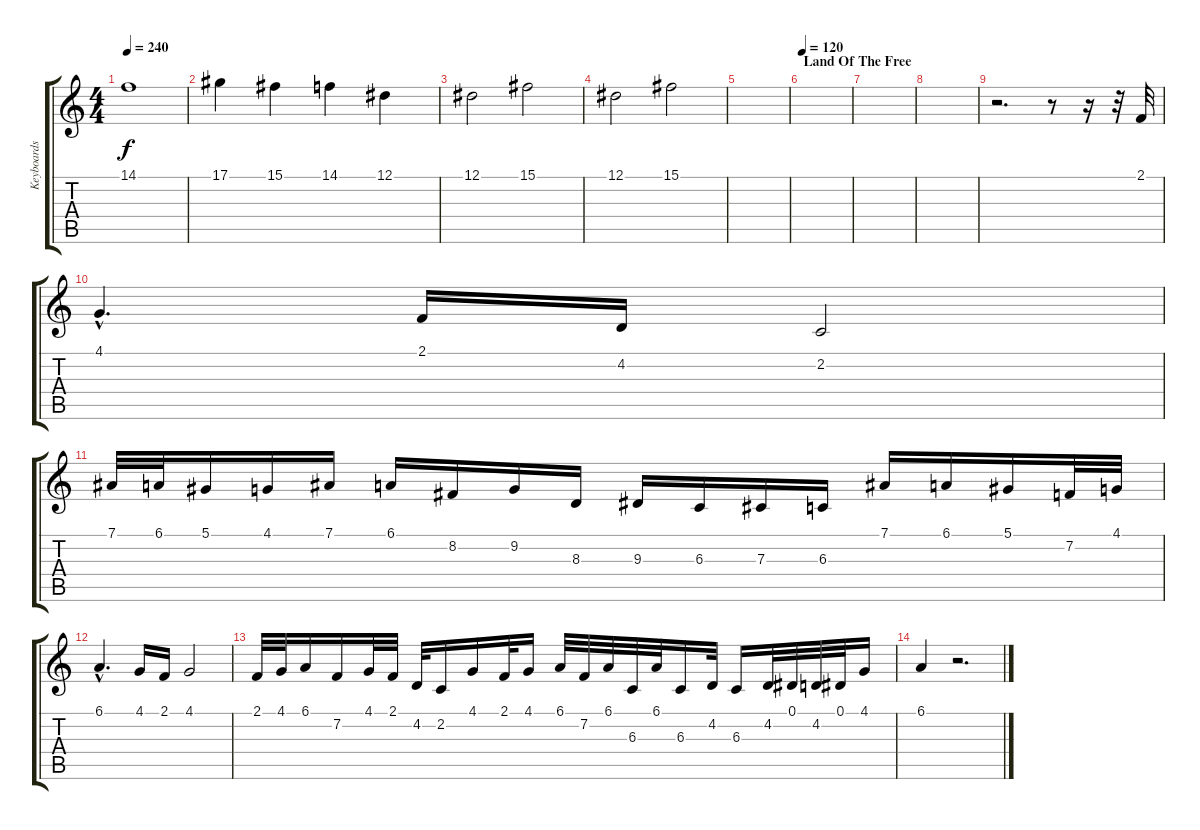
\track ("Keyboards" "Keyboards") {instrument harpsichord}
\staff {score tabs}
\tuning (Eb4 Bb3 Gb3 Db3 Ab2 Eb2) {hide}
\ts (4 4)
\tempo 240
\clef g2
\ks c
14.1.1{dy f} |
17.1.4 15.1.4 14.1.4 12.1.4 |
12.1.2 15.1.2 |
12.1.2 15.1.2 |
|
\section ("" "Land Of The Free")
\tempo 120
|
|
|
r.2{d} r.8 r.16 r.32 2.1.32 |
4.1{hac}.4{d} 2.1.16 4.2.16 2.2.2 |
7.1.32 6.1.32 5.1.16 4.1.16 7.1.16 6.1.16 8.2.16 9.2.16 8.3.16 9.3.16 6.3.16 7.3.16 6.3.16 7.1.16 6.1.16 5.1.16 7.2.32 4.1.32 |
6.1{hac}.4{d} 4.1.16 2.1.16 4.1.2 |
2.1.32 4.1.32 6.1.16 7.2.16 4.1.32 2.1.32 4.2.32 2.2.16 4.1.16 2.1.32 4.1.16 6.1.32 7.2.32 6.1.32 6.3.32 6.1.32 6.3.16 4.2.32 6.3.16 4.2.32 0.1.32 4.2.32 0.1.32 4.1.16 |
6.1.4 r.2{d}
